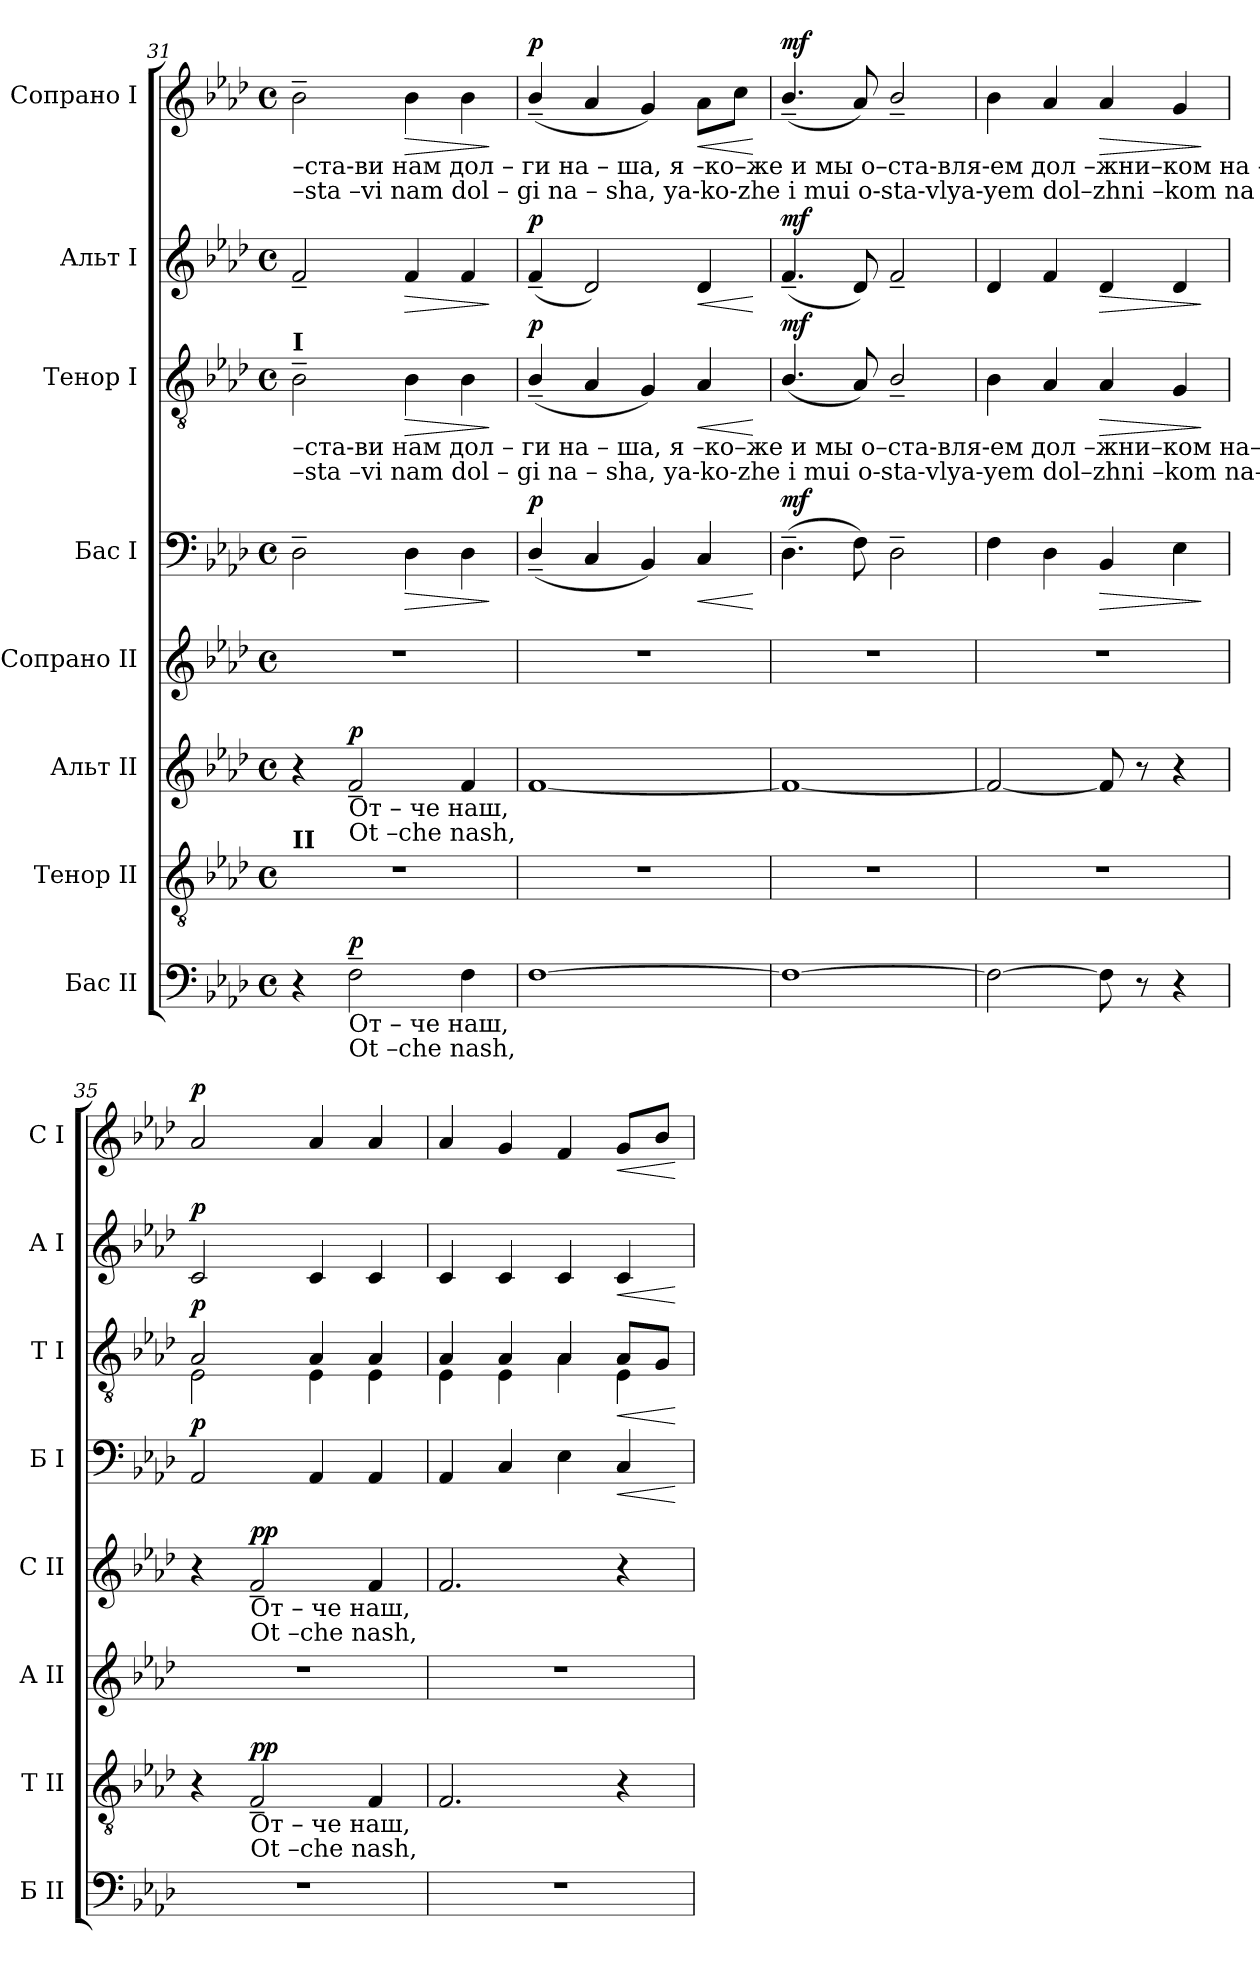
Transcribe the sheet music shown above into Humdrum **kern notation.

**kern	**dynam	**kern	**dynam	**kern	**dynam	**kern	**dynam	**kern	**dynam	**kern	**dynam	**kern	**dynam	**kern	**dynam
*part8	*part8	*part7	*part7	*part6	*part6	*part5	*part5	*part4	*part4	*part3	*part3	*part2	*part2	*part1	*part1
*staff8	*staff8	*staff7	*staff7	*staff6	*staff6	*staff5	*staff5	*staff4	*staff4	*staff3	*staff3	*staff2	*staff2	*staff1	*staff1
*I"Бас II	*	*I"Тенор II	*	*I"Альт II	*	*I"Сопрано II	*	*I"Бас I	*	*I"Тенор I	*	*I"Альт I	*	*I"Сопрано I	*
*I'Б II	*	*I'Т II	*	*I'А II	*	*I'С II	*	*I'Б I	*	*I'Т I	*	*I'А I	*	*I'С I	*
!!LO:PB:g=z
*clefF4	*	*clefGv2	*	*clefG2	*	*clefG2	*	*clefF4	*	*clefGv2	*	*clefG2	*	*clefG2	*
*k[b-e-a-d-]	*	*k[b-e-a-d-]	*	*k[b-e-a-d-]	*	*k[b-e-a-d-]	*	*k[b-e-a-d-]	*	*k[b-e-a-d-]	*	*k[b-e-a-d-]	*	*k[b-e-a-d-]	*
*M4/4	*	*M4/4	*	*M4/4	*	*M4/4	*	*M4/4	*	*M4/4	*	*M4/4	*	*M4/4	*
*met(c)	*	*met(c)	*	*met(c)	*	*met(c)	*	*met(c)	*	*met(c)	*	*met(c)	*	*met(c)	*
=31	=31	=31	=31	=31	=31	=31	=31	=31	=31	=31	=31	=31	=31	=31	=31
!	!	!	!	!	!	!	!	!	!	!	!	!	!	!LO:TX:b:t=–ста-ви нам  дол    –     ги         на   –   ша,     я –ко–же     и    мы     о–ста-вля-ем дол –жни–ком          на –	!
!	!	!	!	!	!	!	!	!	!	!	!	!	!	!LO:TX:b:t=–sta –vi  nam  dol     –     gi           na   –   sha,    ya-ko-zhe     i     mui    o-sta-vlya-yem dol–zhni –kom          na –	!
!	!	!	!	!	!	!	!	!	!	!LO:TX:b:t=–ста-ви нам  дол    –     ги         на   –   ша,     я –ко–же     и    мы     о–ста-вля-ем дол –жни–ком         на–	!	!	!	!	!
!	!	!	!	!	!	!	!	!	!	!LO:TX:b:t=–sta –vi  nam  dol     –     gi           na   –   sha,    ya-ko-zhe     i     mui    o-sta-vlya-yem dol–zhni –kom         na–	!	!	!	!	!
!	!	!	!	!	!	!	!	!	!	!LO:TX:a:B:t=I	!	!	!	!	!
!	!	!LO:TX:a:B:t=II	!	!	!	!	!	!	!	!	!	!	!	!	!
4r	.	1r	.	4r	.	1r	.	2D-~\	.	2B-~\	.	2f~/	.	2b-~\	.
!	!	!	!	!LO:TX:b:t=От – че  наш,	!	!	!	!	!	!	!	!	!	!	!
!	!	!	!	!LO:TX:b:t=Ot  –che nash,	!	!	!	!	!	!	!	!	!	!	!
!LO:TX:b:t=От – че  наш,	!	!	!	!	!	!	!	!	!	!	!	!	!	!	!
!LO:TX:b:t=Ot  –che nash,	!	!	!	!	!	!	!	!	!	!	!	!	!	!	!
!	!LO:DY:a	!	!	!	!LO:DY:a	!	!	!	!	!	!	!	!	!	!
2F~\	p	.	.	2f~/	p	.	.	.	.	.	.	.	.	.	.
!	!	!	!	!	!	!	!	!	!LO:HP:b	!	!LO:HP:b	!	!LO:HP:b	!	!LO:HP:b
.	.	.	.	.	.	.	.	4D-\	>	4B-\	>	4f/	>	4b-\	>
4F\	.	.	.	4f/	.	.	.	4D-\	.	4B-\	.	4f/	.	4b-\	.
.	.	.	.	.	.	.	.	.	]	.	]	.	]	.	]
=32	=32	=32	=32	=32	=32	=32	=32	=32	=32	=32	=32	=32	=32	=32	=32
!	!	!	!	!	!	!	!	!	!LO:DY:a	!	!LO:DY:a	!	!LO:DY:a	!	!LO:DY:a
[1F	.	1r	.	[1f	.	1r	.	(4D-~/	p	(4B-~/	p	(4f~/	p	(4b-~/	p
.	.	.	.	.	.	.	.	4C/	.	4A-/	.	2d-/)	.	4a-/	.
.	.	.	.	.	.	.	.	4BB-/)	.	4G/)	.	.	.	4g/)	.
!	!	!	!	!	!	!	!	!	!LO:HP:b	!	!LO:HP:b	!	!LO:HP:b	!	!LO:HP:b
.	.	.	.	.	.	.	.	4C/	<	4A-/	<	4d-/	<	8a-\L	<
.	.	.	.	.	.	.	.	.	.	.	.	.	.	8cc\J	.
.	.	.	.	.	.	.	.	.	[	.	[	.	[	.	[
=33	=33	=33	=33	=33	=33	=33	=33	=33	=33	=33	=33	=33	=33	=33	=33
!	!	!	!	!	!	!	!	!	!LO:DY:a	!	!LO:DY:a	!	!LO:DY:a	!	!LO:DY:a
1F_	.	1r	.	1f_	.	1r	.	(4.D-~\	mf	(4.B-/	mf	(4.f~/	mf	(4.b-~/	mf
.	.	.	.	.	.	.	.	8F\)	.	8A-/)	.	8d-/)	.	8a-/)	.
.	.	.	.	.	.	.	.	2D-~\	.	2B-~/	.	2f~/	.	2b-~/	.
=34	=34	=34	=34	=34	=34	=34	=34	=34	=34	=34	=34	=34	=34	=34	=34
2F\_	.	1r	.	2f/_	.	1r	.	4F\	.	4B-\	.	4d-/	.	4b-\	.
.	.	.	.	.	.	.	.	4D-\	.	4A-/	.	4f/	.	4a-/	.
!	!	!	!	!	!	!	!	!	!LO:HP:b	!	!LO:HP:b	!	!LO:HP:b	!	!LO:HP:b
8F\]	.	.	.	8f/]	.	.	.	4BB-/	>	4A-/	>	4d-/	>	4a-/	>
8r	.	.	.	8r	.	.	.	.	.	.	.	.	.	.	.
4r	.	.	.	4r	.	.	.	4E-\	.	4G/	.	4d-/	.	4g/	.
.	.	.	.	.	.	.	.	.	]	.	]	.	]	.	]
=35	=35	=35	=35	=35	=35	=35	=35	=35	=35	=35	=35	=35	=35	=35	=35
*	*	*	*	*	*	*	*	*	*	*^	*	*	*	*	*
!	!	!	!	!	!	!	!	!	!LO:DY:a	!	!	!LO:DY:a	!	!LO:DY:a	!	!LO:DY:a
1r	.	4r	.	1r	.	4r	.	2AA-/	p	2A-/	2E-\	p	2c/	p	2a-/	p
!	!	!	!	!	!	!LO:TX:b:t=От  –  че   наш,	!	!	!	!	!	!	!	!	!	!
!	!	!	!	!	!	!LO:TX:b:t=Ot   –che   nash,	!	!	!	!	!	!	!	!	!	!
!	!	!LO:TX:b:t=От  –  че   наш,	!	!	!	!	!	!	!	!	!	!	!	!	!	!
!	!	!LO:TX:b:t=Ot   –che   nash,	!	!	!	!	!	!	!	!	!	!	!	!	!	!
!	!	!	!LO:DY:a	!	!	!	!LO:DY:a	!	!	!	!	!	!	!	!	!
.	.	2F~/	pp	.	.	2f~/	pp	.	.	.	.	.	.	.	.	.
.	.	.	.	.	.	.	.	4AA-/	.	4A-/	4E-\	.	4c/	.	4a-/	.
.	.	4F/	.	.	.	4f/	.	4AA-/	.	4A-/	4E-\	.	4c/	.	4a-/	.
=36	=36	=36	=36	=36	=36	=36	=36	=36	=36	=36	=36	=36	=36	=36	=36	=36
1r	.	2.F/	.	1r	.	2.f/	.	4AA-/	.	4A-/	4E-\	.	4c/	.	4a-/	.
.	.	.	.	.	.	.	.	4C/	.	4A-/	4E-\	.	4c/	.	4g/	.
.	.	.	.	.	.	.	.	4E-\	.	4A-/	4A-\	.	4c/	.	4f/	.
!	!	!	!	!	!	!	!	!	!LO:HP:b	!	!	!LO:HP:b	!	!LO:HP:b	!	!LO:HP:b
.	.	4r	.	.	.	4r	.	4C/	<	8A-/L	4E-\	<	4c/	<	8g/L	<
.	.	.	.	.	.	.	.	.	.	8G/J	.	.	.	.	8b-/J	.
*	*	*	*	*	*	*	*	*	*	*v	*v	*	*	*	*	*
.	.	.	.	.	.	.	.	.	[	.	[	.	[	.	[
=	=	=	=	=	=	=	=	=	=	=	=	=	=	=	=
*-	*-	*-	*-	*-	*-	*-	*-	*-	*-	*-	*-	*-	*-	*-	*-
